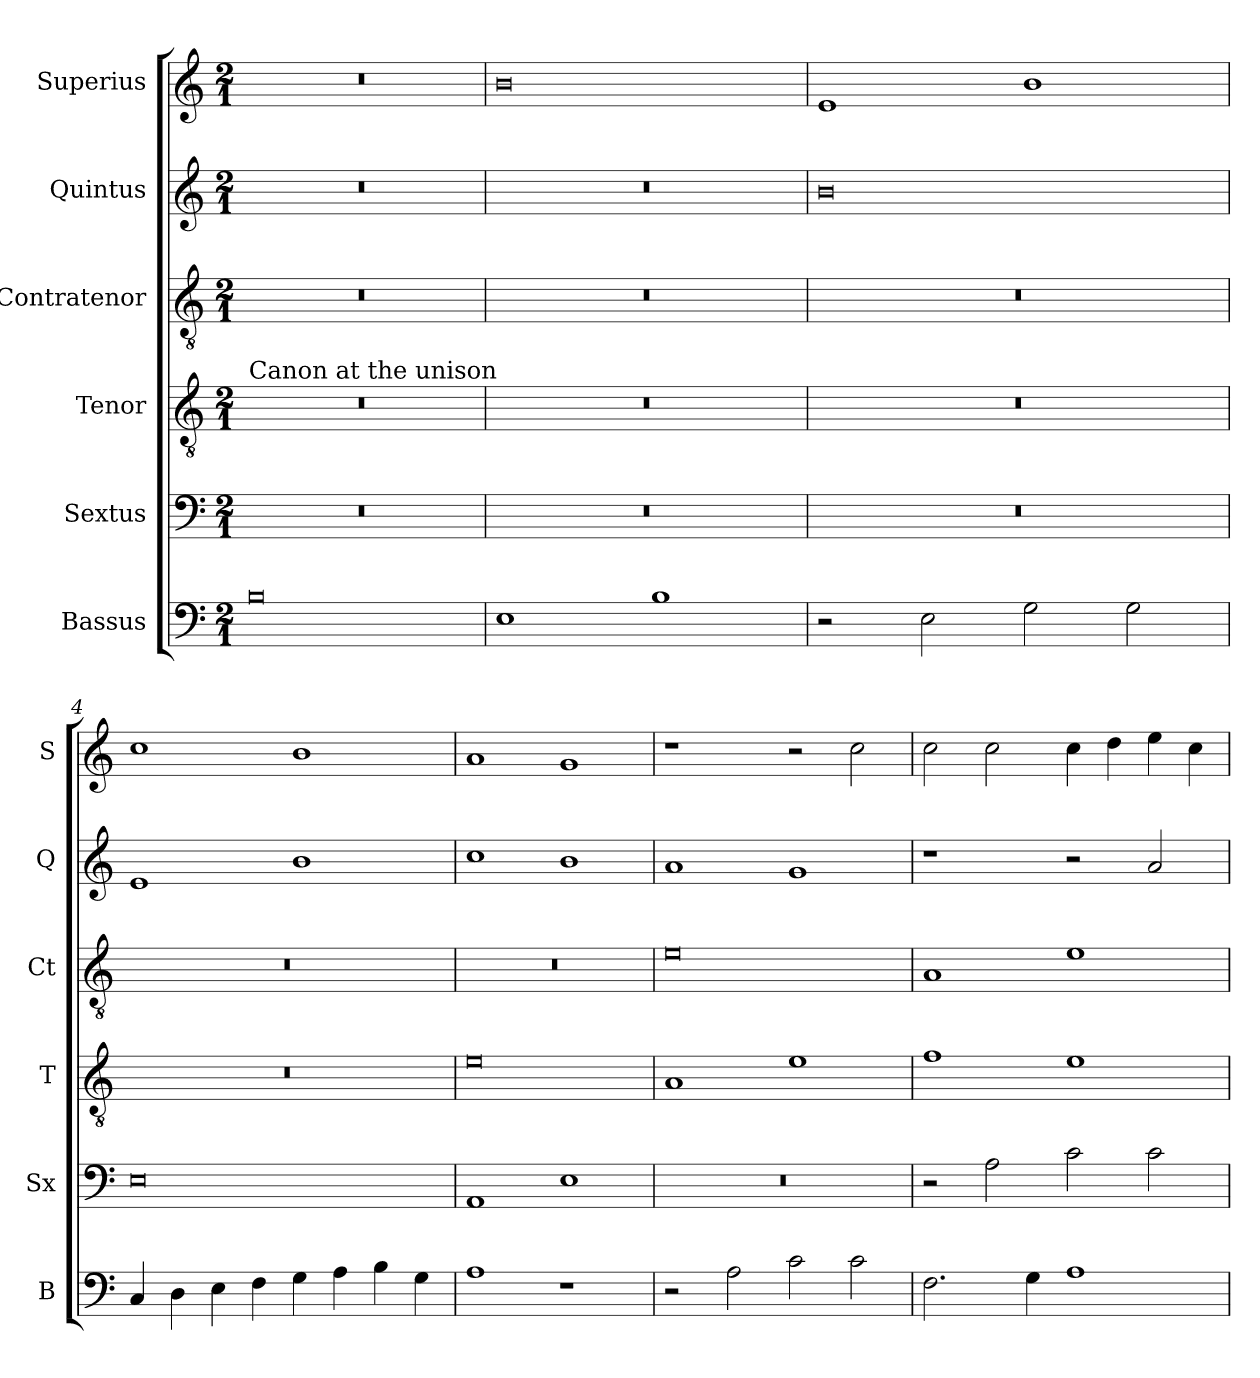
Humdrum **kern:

**kern	**kern	**kern	**kern	**kern	**kern
*part6	*part5	*part4	*part3	*part2	*part1
*staff6	*staff5	*staff4	*staff3	*staff2	*staff1
*I"Bassus	*I"Sextus	*I"Tenor	*I"Contratenor	*I"Quintus	*I"Superius
*I'B	*I'Sx	*I'T	*I'Ct	*I'Q	*I'S
*clefF4	*clefF4	*clefGv2	*clefGv2	*clefG2	*clefG2
*k[]	*k[]	*k[]	*k[]	*k[]	*k[]
*M2/1	*M2/1	*M2/1	*M2/1	*M2/1	*M2/1
=1	=1	=1	=1	=1	=1
!	!	!LO:TX:a:t=Canon at the unison	!	!	!
0B	0r	0r	0r	0r	0r
=2	=2	=2	=2	=2	=2
1E	0r	0r	0r	0r	0b
1B	.	.	.	.	.
=3	=3	=3	=3	=3	=3
2r	0r	0r	0r	0b	1e
2E\	.	.	.	.	.
2G\	.	.	.	.	1b
2G\	.	.	.	.	.
=4	=4	=4	=4	=4	=4
4C/	0E	0r	0r	1e	1cc
4D\	.	.	.	.	.
4E\	.	.	.	.	.
4F\	.	.	.	.	.
4G\	.	.	.	1b	1b
4A\	.	.	.	.	.
4B\	.	.	.	.	.
4G\	.	.	.	.	.
=5	=5	=5	=5	=5	=5
1A	1AA	0e	0r	1cc	1a
1r	1E	.	.	1b	1g
=6	=6	=6	=6	=6	=6
2r	0r	1A	0e	1a	1r
2A\	.	.	.	.	.
2c\	.	1e	.	1g	2r
2c\	.	.	.	.	2cc\
=7	=7	=7	=7	=7	=7
2.F\	2r	1f	1A	1r	2cc\
.	2A\	.	.	.	2cc\
4G\	.	.	.	.	.
1A	2c\	1e	1e	2r	4cc\
.	.	.	.	.	4dd\
.	2c\	.	.	2a/	4ee\
.	.	.	.	.	4cc\
=	=	=	=	=	=
*-	*-	*-	*-	*-	*-
